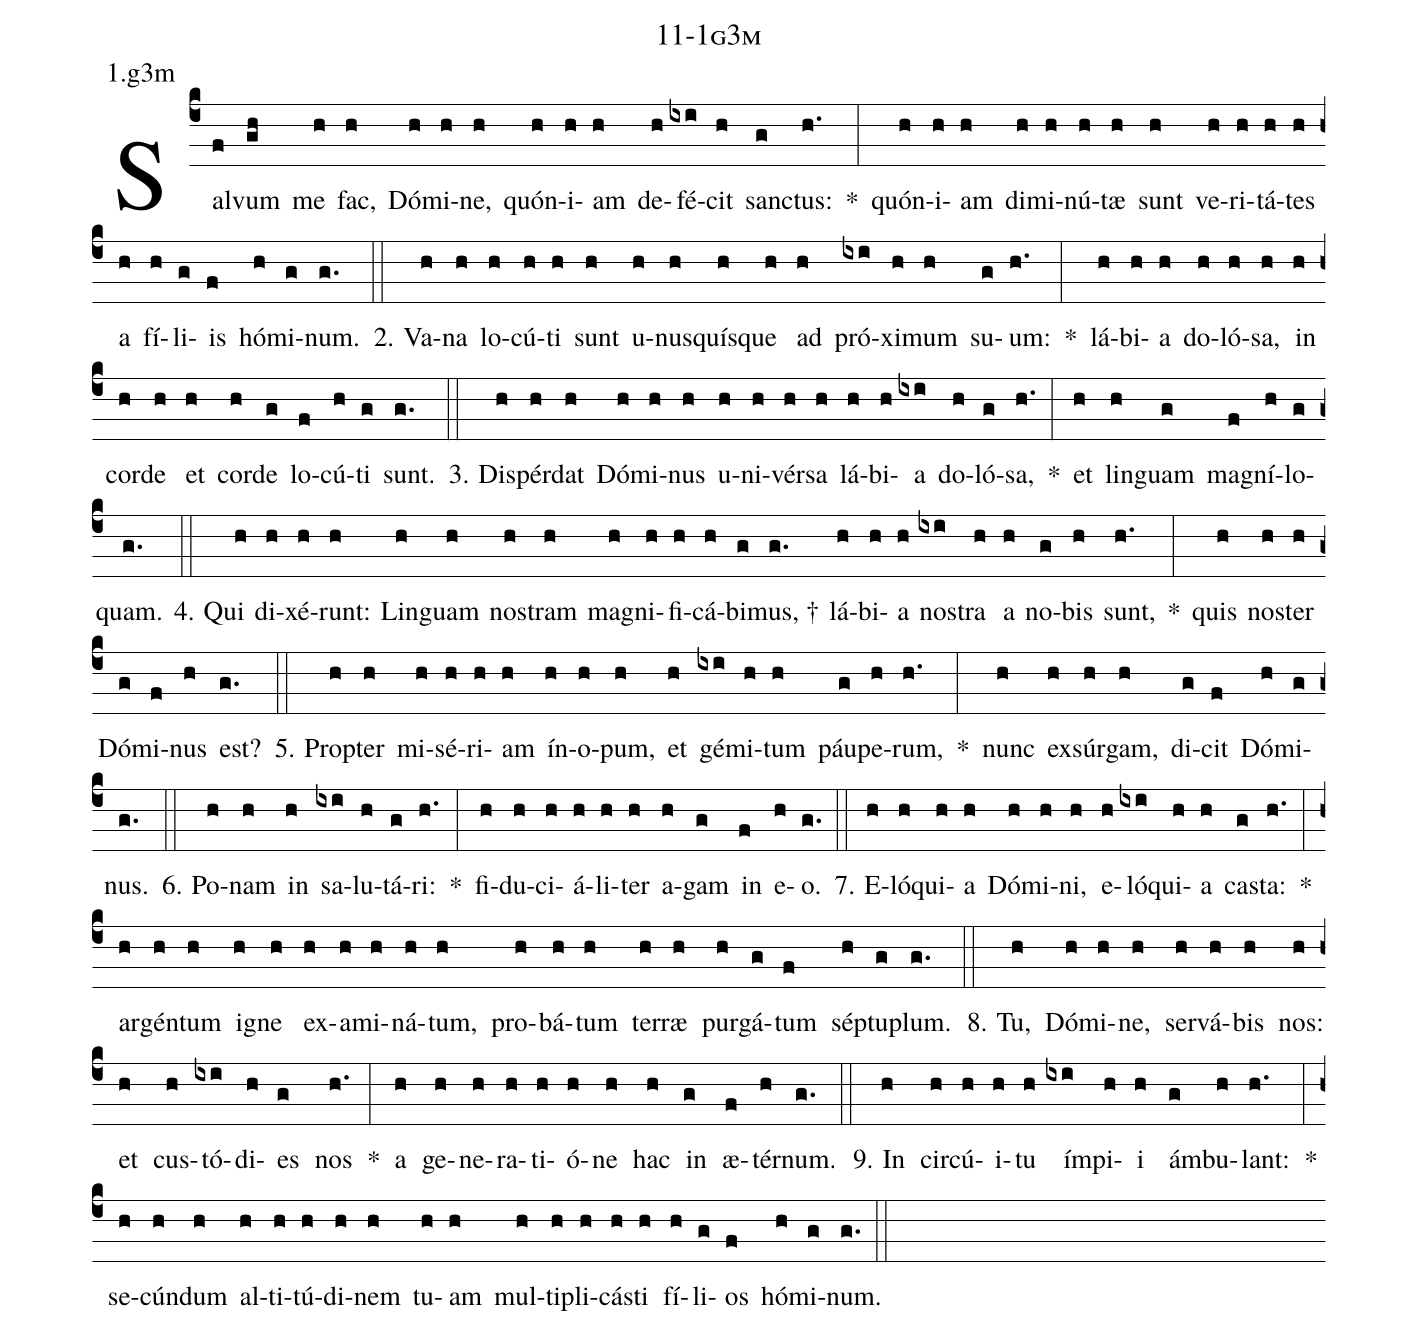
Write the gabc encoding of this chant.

name: 11-1g3m;
annotation: 1.g3m;
%%
(c4)Sal(f)vum(gh) me(h) fac,(h) Dó(h)mi(h)ne,(h) quón(h)i(h)am(h) de(h)fé(ixi)cit(h) sanc(g)tus:(h.) *(:) quón(h)i(h)am(h) di(h)mi(h)nú(h)tæ(h) sunt(h) ve(h)ri(h)tá(h)tes(h) a(h) fí(h)li(g)is(f) hó(h)mi(g)num.(g.) (::)
2. Va(h)na(h) lo(h)cú(h)ti(h) sunt(h) u(h)nus(h)quís(h)que(h) ad(h) pró(ixi)xi(h)mum(h) su(g)um:(h.) *(:) lá(h)bi(h)a(h) do(h)ló(h)sa,(h) in(h) cor(h)de(h) et(h) cor(h)de(g) lo(f)cú(h)ti(g) sunt.(g.) (::)
3. Dis(h)pér(h)dat(h) Dó(h)mi(h)nus(h) u(h)ni(h)vér(h)sa(h) lá(h)bi(h)a(ixi) do(h)ló(g)sa,(h.) *(:) et(h) lin(h)guam(g) ma(f)gní(h)lo(g)quam.(g.) (::)
4. Qui(h) di(h)xé(h)runt:(h) Lin(h)guam(h) nos(h)tram(h) ma(h)gni(h)fi(h)cá(h)bi(g)mus, †(g.) lá(h)bi(h)a(h) nos(ixi)tra(h) a(h) no(g)bis(h) sunt,(h.) *(:) quis(h) nos(h)ter(h) Dó(g)mi(f)nus(h) est?(g.) (::)
5. Prop(h)ter(h) mi(h)sé(h)ri(h)am(h) ín(h)o(h)pum,(h) et(h) gé(ixi)mi(h)tum(h) páu(g)pe(h)rum,(h.) *(:) nunc(h) ex(h)súr(h)gam,(h) di(g)cit(f) Dó(h)mi(g)nus.(g.) (::)
6. Po(h)nam(h) in(h) sa(ixi)lu(h)tá(g)ri:(h.) *(:) fi(h)du(h)ci(h)á(h)li(h)ter(h) a(h)gam(g) in(f) e(h)o.(g.) (::)
7. E(h)ló(h)qui(h)a(h) Dó(h)mi(h)ni,(h) e(h)ló(ixi)qui(h)a(h) cas(g)ta:(h.) *(:) ar(h)gén(h)tum(h) i(h)gne(h) ex(h)a(h)mi(h)ná(h)tum,(h) pro(h)bá(h)tum(h) ter(h)ræ(h) pur(h)gá(g)tum(f) sép(h)tu(g)plum.(g.) (::)
8. Tu,(h) Dó(h)mi(h)ne,(h) ser(h)vá(h)bis(h) nos:(h) et(h) cus(h)tó(ixi)di(h)es(g) nos(h.) *(:) a(h) ge(h)ne(h)ra(h)ti(h)ó(h)ne(h) hac(h) in(g) æ(f)tér(h)num.(g.) (::)
9. In(h) cir(h)cú(h)i(h)tu(h) ím(ixi)pi(h)i(h) ám(g)bu(h)lant:(h.) *(:) se(h)cún(h)dum(h) al(h)ti(h)tú(h)di(h)nem(h) tu(h)am(h) mul(h)ti(h)pli(h)cás(h)ti(h) fí(h)li(g)os(f) hó(h)mi(g)num.(g.) (::)
